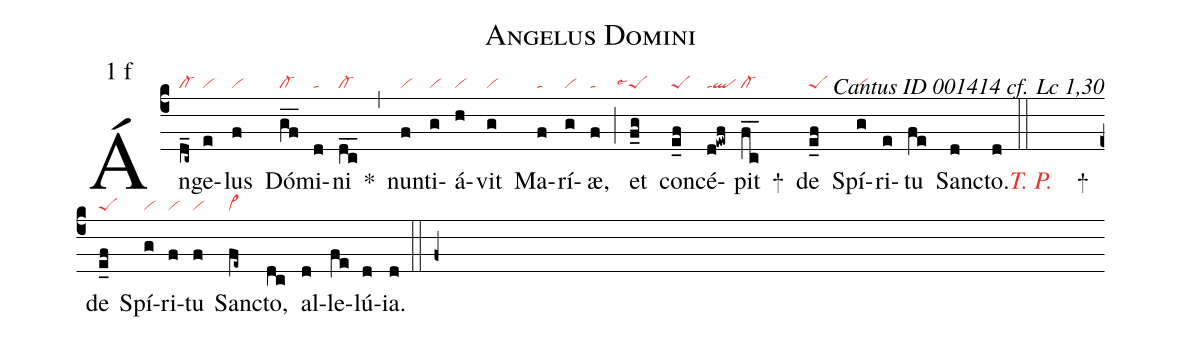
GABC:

name: Angelus Domini;
mode: 1;
mode-differentia: f;
commentary: Cantus ID 001414 cf. Lc 1,30;
nabc-lines: 1;
%%
(c4)

Án(d_c~|cl-)ge(e|vi)lus(f|vi) Dó(gf__|cl-)mi(d|ta)ni(dc__|cl-) *(,) nun(f|vi)ti(g|vi)á(h|vi)vit(g|vi) Ma(f|ta)rí(g|vi)æ,(f|ta) (;) et(f_g|````peSlse4) con(e_f|peS)cé(d!ewf|taql)pit(fc__|cl-) +() de(e_f|peS) Spí(g|vi)ri(e)tu(fe) Sanc(d)to.(d)

(::)

<c><i>T. P.</i></c>() +() de(e_f|peS) Spí(g|vi)ri(f|vi)tu(f|vi) Sanc(fe~|vi>)to,(dc) al(d)le(fe)lú(d)ia.(d)

(::)

(f+)
